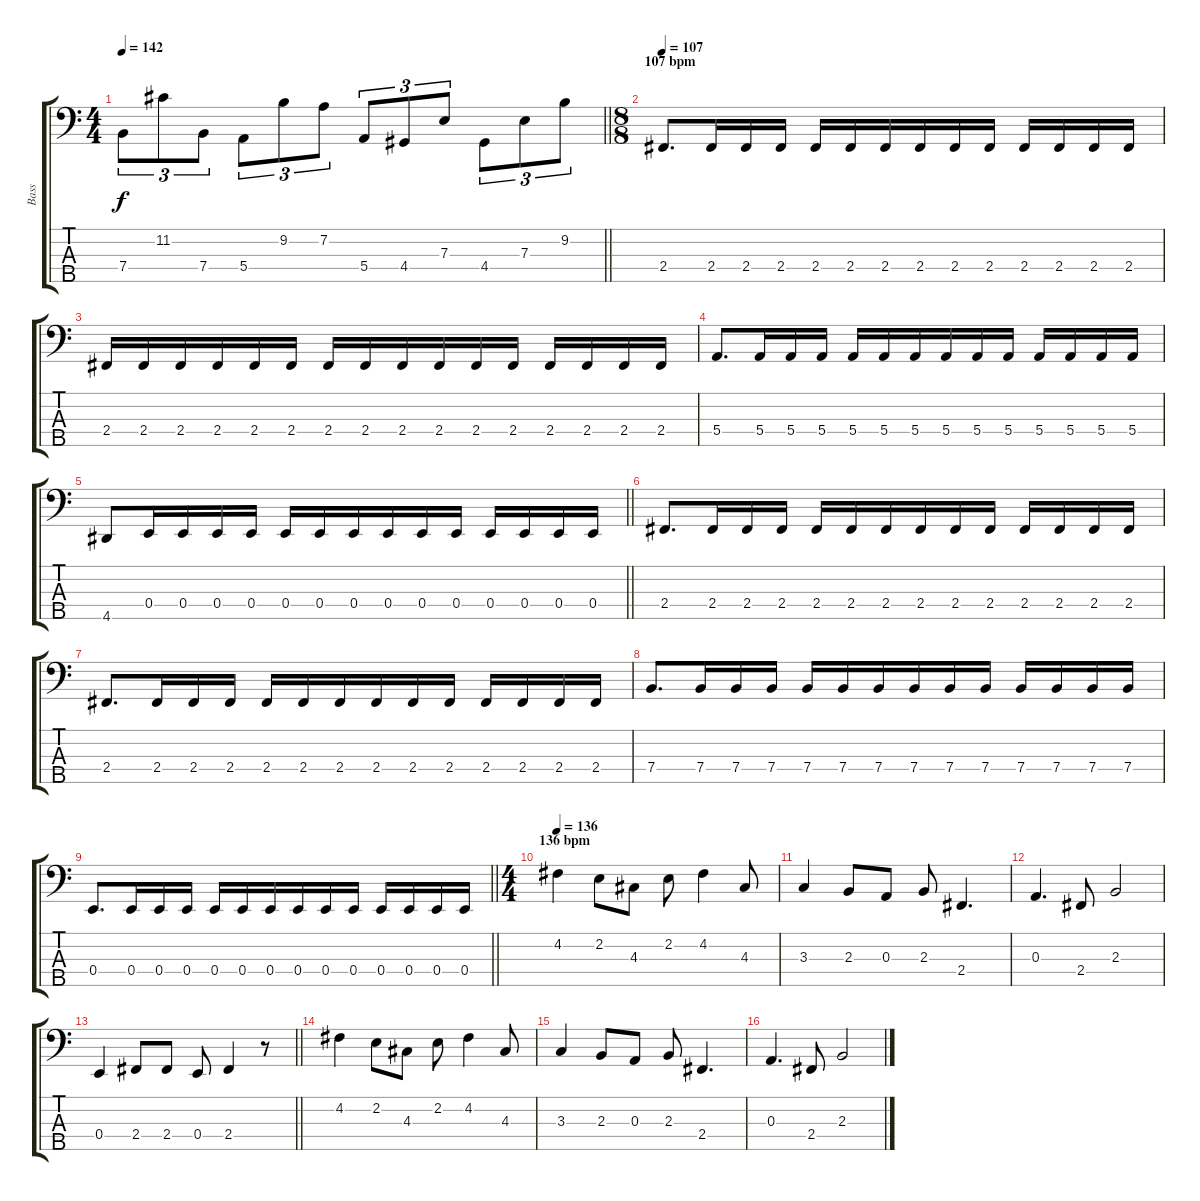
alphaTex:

\track ("Bass" "Bass") {instrument electricbassfinger}
\staff {score tabs}
\tuning (G2 D2 A1 E1 B0) {hide}
\ts (4 4)
\tempo 142
\clef f4
\barLineRight lightlight
\ks c
7.4.8{tu (3 2) dy f} 11.2.8{tu (3 2)} 7.4.8{tu (3 2)} 5.4.8{tu (3 2)} 9.2.8{tu (3 2)} 7.2.8{tu (3 2)} 5.4.8{tu (3 2)} 4.4.8{tu (3 2)} 7.3.8{tu (3 2)} 4.4.8{tu (3 2)} 7.3.8{tu (3 2)} 9.2.8{tu (3 2)} |
\ts (8 8)
\section ("" "107 bpm")
\tempo 107
2.4.8{d} 2.4.16 2.4.16 2.4.16 2.4.16 2.4.16 2.4.16 2.4.16 2.4.16 2.4.16 2.4.16 2.4.16 2.4.16 2.4.16 |
2.4.16 2.4.16 2.4.16 2.4.16 2.4.16 2.4.16 2.4.16 2.4.16 2.4.16 2.4.16 2.4.16 2.4.16 2.4.16 2.4.16 2.4.16 2.4.16 |
5.4.8{d} 5.4.16 5.4.16 5.4.16 5.4.16 5.4.16 5.4.16 5.4.16 5.4.16 5.4.16 5.4.16 5.4.16 5.4.16 5.4.16 |
\barLineRight lightlight
4.5.8 0.4.16 0.4.16 0.4.16 0.4.16 0.4.16 0.4.16 0.4.16 0.4.16 0.4.16 0.4.16 0.4.16 0.4.16 0.4.16 0.4.16 |
2.4.8{d} 2.4.16 2.4.16 2.4.16 2.4.16 2.4.16 2.4.16 2.4.16 2.4.16 2.4.16 2.4.16 2.4.16 2.4.16 2.4.16 |
2.4.8{d} 2.4.16 2.4.16 2.4.16 2.4.16 2.4.16 2.4.16 2.4.16 2.4.16 2.4.16 2.4.16 2.4.16 2.4.16 2.4.16 |
7.4.8{d} 7.4.16 7.4.16 7.4.16 7.4.16 7.4.16 7.4.16 7.4.16 7.4.16 7.4.16 7.4.16 7.4.16 7.4.16 7.4.16 |
\barLineRight lightlight
0.4.8{d} 0.4.16 0.4.16 0.4.16 0.4.16 0.4.16 0.4.16 0.4.16 0.4.16 0.4.16 0.4.16 0.4.16 0.4.16 0.4.16 |
\ts (4 4)
\section ("" "136 bpm")
\tempo 136
4.2.4 2.2.8 4.3.8 2.2.8 4.2.4 4.3.8 |
3.3.4 2.3.8 0.3.8 2.3.8 2.4.4{d} |
0.3.4{d} 2.4.8 2.3.2 |
\barLineRight lightlight
0.4.4 2.4.8 2.4.8 0.4.8 2.4.4 r.8 |
4.2.4 2.2.8 4.3.8 2.2.8 4.2.4 4.3.8 |
3.3.4 2.3.8 0.3.8 2.3.8 2.4.4{d} |
0.3.4{d} 2.4.8 2.3.2
